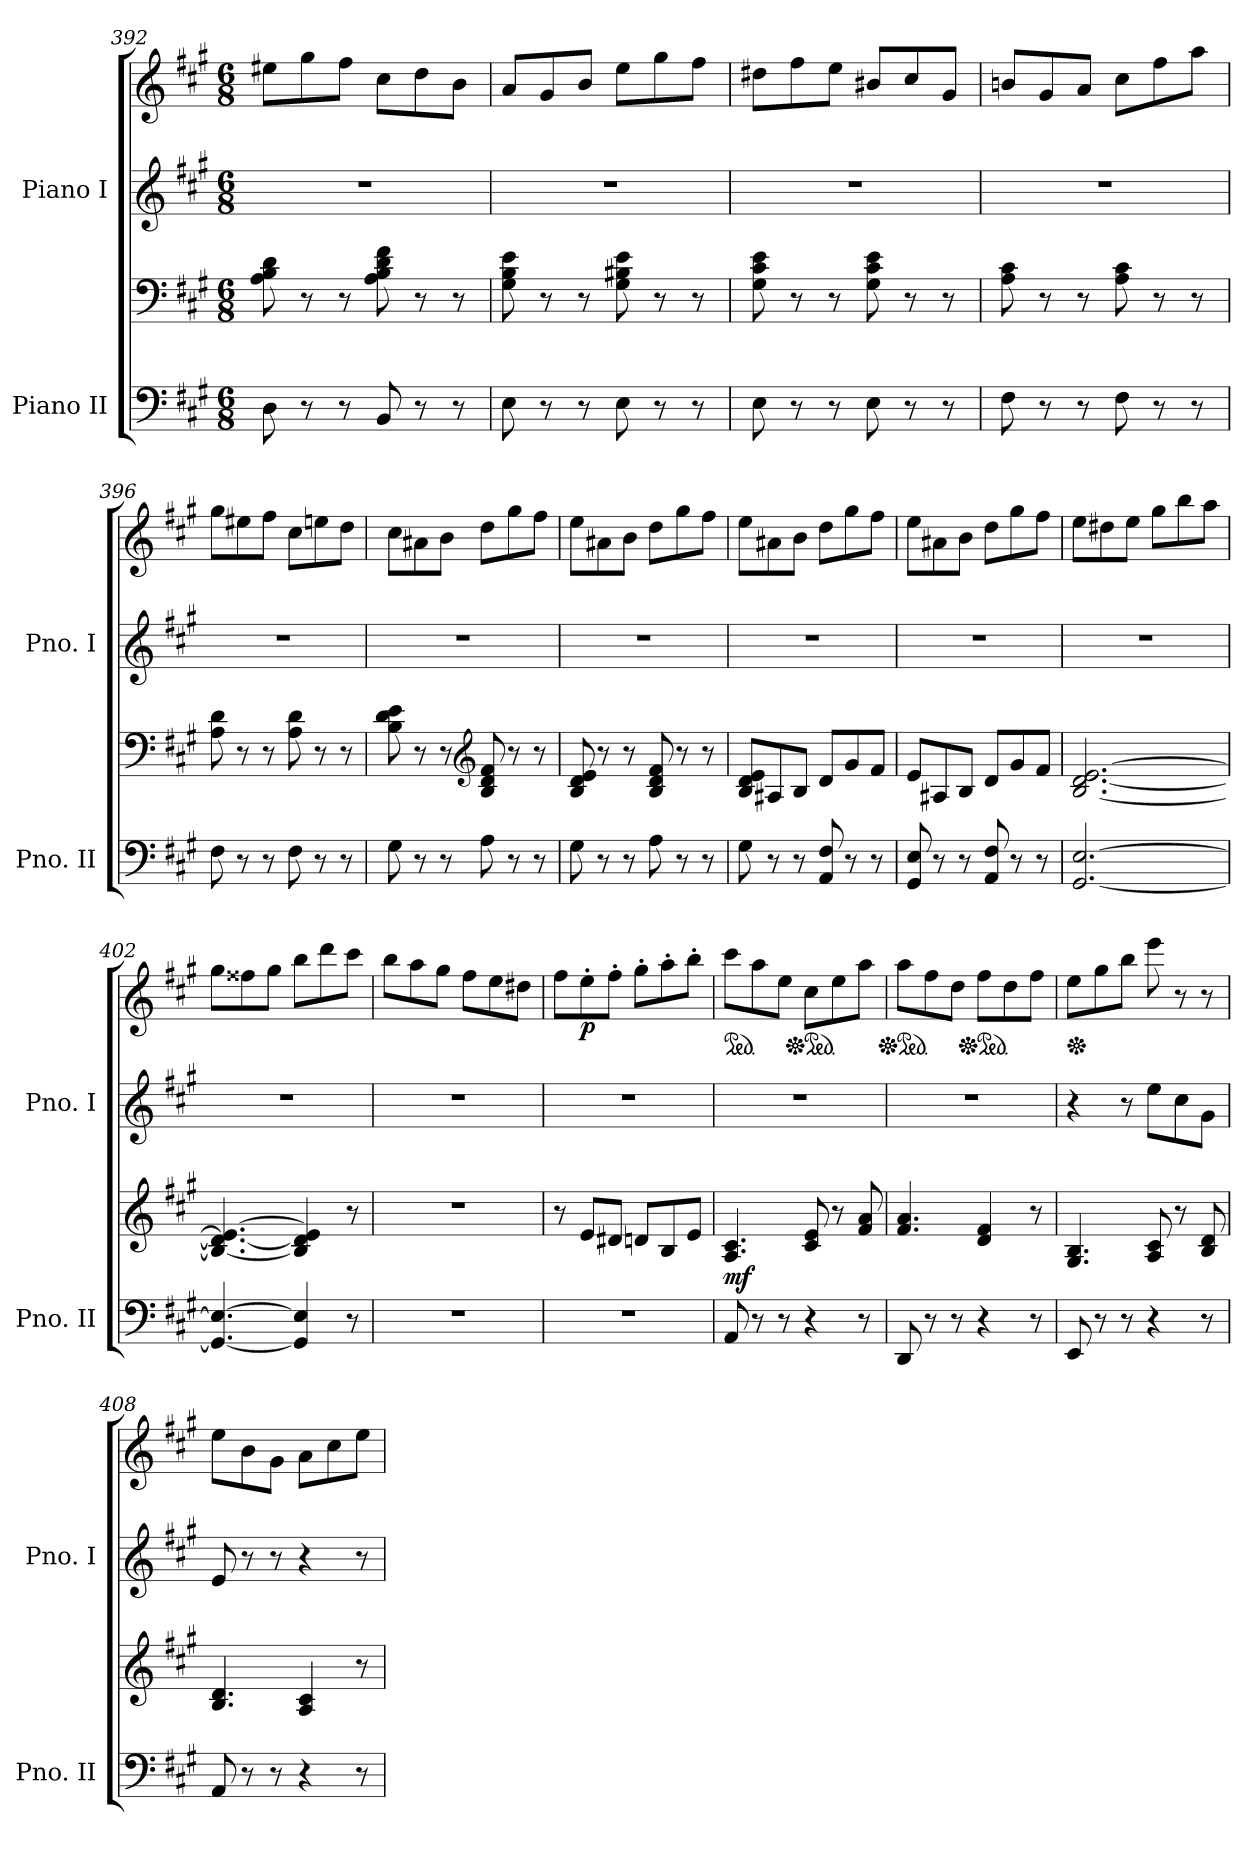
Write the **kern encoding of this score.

**kern	**kern	**dynam	**kern	**kern	**dynam
*part2	*part2	*part2	*part1	*part1	*part1
*staff4	*staff3	*staff3/4	*staff2	*staff1	*staff1/2
*I"Piano II	*	*	*I"Piano I	*	*
*I'Pno. II	*	*	*I'Pno. I	*	*
*clefF4	*clefF4	*	*clefG2	*clefG2	*
*k[f#c#g#]	*k[f#c#g#]	*	*k[f#c#g#]	*k[f#c#g#]	*
*M6/8	*M6/8	*	*M6/8	*M6/8	*
=392	=392	=392	=392	=392	=392
8D\	8A\ 8B\ 8d\	.	2.r	8ee#X\L	.
8r	8r	.	.	8gg#\	.
8r	8r	.	.	8ff#\J	.
8BB/	8A\ 8B\ 8d\ 8f#\	.	.	8cc#\L	.
8r	8r	.	.	8dd\	.
8r	8r	.	.	8b\J	.
=393	=393	=393	=393	=393	=393
8E\	8G#\ 8B\ 8e\	.	2.r	8a/L	.
8r	8r	.	.	8g#/	.
8r	8r	.	.	8b/J	.
8E\	8G#\ 8B#X\ 8e\	.	.	8ee\L	.
8r	8r	.	.	8gg#\	.
8r	8r	.	.	8ff#\J	.
=394	=394	=394	=394	=394	=394
8E\	8G#\ 8c#\ 8e\	.	2.r	8dd#X\L	.
8r	8r	.	.	8ff#\	.
8r	8r	.	.	8ee\J	.
8E\	8G#\ 8c#\ 8e\	.	.	8b#X/L	.
8r	8r	.	.	8cc#/	.
8r	8r	.	.	8g#/J	.
=395	=395	=395	=395	=395	=395
8F#\	8A\ 8c#\	.	2.r	8bn/L	.
8r	8r	.	.	8g#/	.
8r	8r	.	.	8a/J	.
8F#\	8A\ 8c#\	.	.	8cc#\L	.
8r	8r	.	.	8ff#\	.
8r	8r	.	.	8aa\J	.
!!LO:PB:g=z
=396	=396	=396	=396	=396	=396
8F#\	8A\ 8d\	.	2.r	8gg#\L	.
8r	8r	.	.	8ee#X\	.
8r	8r	.	.	8ff#\J	.
8F#\	8A\ 8d\	.	.	8cc#\L	.
8r	8r	.	.	8een\	.
8r	8r	.	.	8dd\J	.
=397	=397	=397	=397	=397	=397
8G#\	8B\ 8d\ 8e\	.	2.r	8cc#\L	.
8r	8r	.	.	8a#X\	.
8r	8r	.	.	8b\J	.
*	*clefG2	*	*	*	*
8A\	8B/ 8d/ 8f#/	.	.	8dd\L	.
8r	8r	.	.	8gg#\	.
8r	8r	.	.	8ff#\J	.
=398	=398	=398	=398	=398	=398
8G#\	8B/ 8d/ 8e/	.	2.r	8ee\L	.
8r	8r	.	.	8a#X\	.
8r	8r	.	.	8b\J	.
8A\	8B/ 8d/ 8f#/	.	.	8dd\L	.
8r	8r	.	.	8gg#\	.
8r	8r	.	.	8ff#\J	.
=399	=399	=399	=399	=399	=399
8G#\	8B/ 8d/ 8e/L	.	2.r	8ee\L	.
8r	8A#X/	.	.	8a#X\	.
8r	8B/J	.	.	8b\J	.
8AA/ 8F#/	8d/L	.	.	8dd\L	.
8r	8g#/	.	.	8gg#\	.
8r	8f#/J	.	.	8ff#\J	.
=400	=400	=400	=400	=400	=400
8GG#/ 8E/	8e/L	.	2.r	8ee\L	.
8r	8A#X/	.	.	8a#X\	.
8r	8B/J	.	.	8b\J	.
8AA/ 8F#/	8d/L	.	.	8dd\L	.
8r	8g#/	.	.	8gg#\	.
8r	8f#/J	.	.	8ff#\J	.
=401	=401	=401	=401	=401	=401
[2.GG#/ [2.E/	[2.B/ [2.d/ [2.e/	.	2.r	8ee\L	.
.	.	.	.	8dd#X\	.
.	.	.	.	8ee\J	.
.	.	.	.	8gg#\L	.
.	.	.	.	8bb\	.
.	.	.	.	8aa\J	.
=402	=402	=402	=402	=402	=402
4.GG#/_ 4.E/_	4.B/_ 4.d/_ 4.e/_	.	2.r	8gg#\L	.
.	.	.	.	8ff##X\	.
.	.	.	.	8gg#\J	.
4GG#/] 4E/]	4B/] 4d/] 4e/]	.	.	8bb\L	.
.	.	.	.	8ddd\	.
8r	8r	.	.	8ccc#\J	.
!!LO:LB:g=z
=403	=403	=403	=403	=403	=403
2.r	2.r	.	2.r	8bb\L	.
.	.	.	.	8aa\	.
.	.	.	.	8gg#\J	.
.	.	.	.	8ff#\L	.
.	.	.	.	8ee\	.
.	.	.	.	8dd#X\J	.
=404	=404	=404	=404	=404	=404
2.r	8r	.	2.r	8ff#\L	.
!	!	!	!	!	!LO:DY:b
.	8e/L	.	.	8ee'\	p
.	8d#X/J	.	.	8ff#'\J	.
.	8dn/L	.	.	8gg#'\L	.
.	8B/	.	.	8aa'\	.
.	8e/J	.	.	8bb'\J	.
=405	=405	=405	=405	=405	=405
*	*	*	*	*ped	*
!	!	!LO:DY:b	!	!	!
8AA/	4.A/ 4.c#/	mf	2.r	8ccc#\L	.
8r	.	.	.	8aa\	.
8r	.	.	.	8ee\J	.
*	*	*	*	*Xped	*
*	*	*	*	*ped	*
4r	8c#/ 8e/	.	.	8cc#\L	.
.	8r	.	.	8ee\	.
8r	8f#/ 8a/	.	.	8aa\J	.
=406	=406	=406	=406	=406	=406
*	*	*	*	*Xped	*
*	*	*	*	*ped	*
8DD/	4.f#/ 4.a/	.	2.r	8aa\L	.
8r	.	.	.	8ff#\	.
8r	.	.	.	8dd\J	.
*	*	*	*	*Xped	*
*	*	*	*	*ped	*
4r	4d/ 4f#/	.	.	8ff#\L	.
.	.	.	.	8dd\	.
8r	8r	.	.	8ff#\J	.
=407	=407	=407	=407	=407	=407
*	*	*	*	*Xped	*
8EE/	4.G#/ 4.B/	.	4r	8ee\L	.
8r	.	.	.	8gg#\	.
8r	.	.	8r	8bb\J	.
4r	8A/ 8c#/	.	8ee\L	8eee\	.
.	8r	.	8cc#\	8r	.
8r	8B/ 8d/	.	8g#\J	8r	.
=408	=408	=408	=408	=408	=408
8AA/	4.B/ 4.d/	.	8e/	8ee\L	.
8r	.	.	8r	8b\	.
8r	.	.	8r	8g#\J	.
4r	4A/ 4c#/	.	4r	8a\L	.
.	.	.	.	8cc#\	.
8r	8r	.	8r	8ee\J	.
=	=	=	=	=	=
*-	*-	*-	*-	*-	*-
